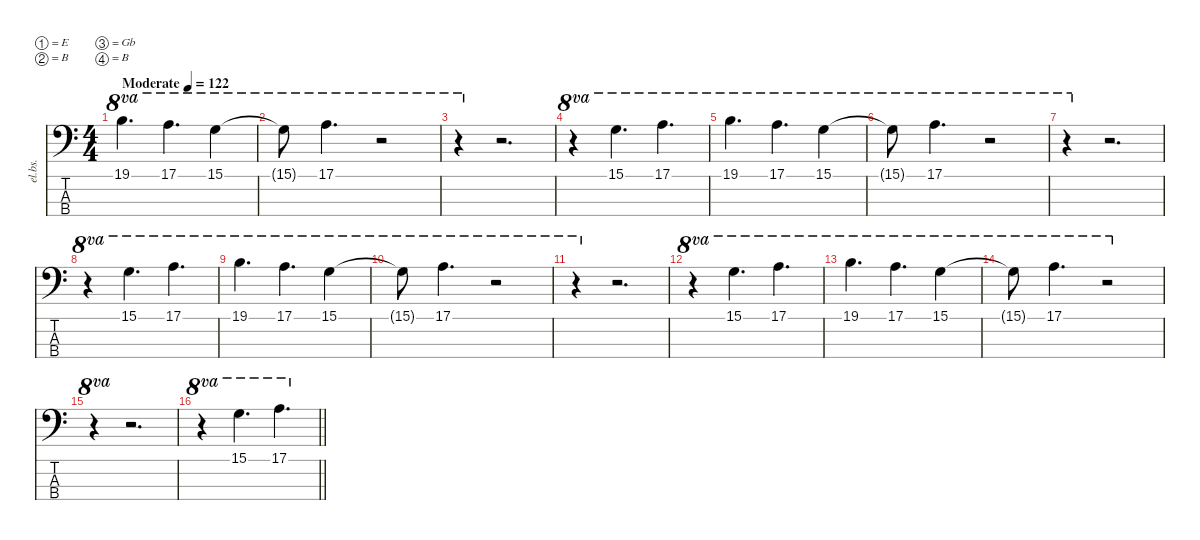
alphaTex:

\defaultSystemsLayout 4
\hideDynamics
\bracketExtendMode nobrackets
\otherSystemsTrackNameOrientation horizontal
\track ("Bass" "el.bs.") {instrument electricbassfinger}
\staff {score tabs}
\tuning (E2 B1 Gb1 B0)
\ts (4 4)
\beaming (8 2 2 2 2)
\tempo (122 "Moderate")
\clef f4
\ks c
19.1.4{d ot 8va dy f instrument electricbassfinger beam Down} 17.1.4{d ot 8va beam Down} 15.1.4{ot 8va beam Down} |
15.1{t}.8{ot 8va beam Down} 17.1.4{d ot 8va beam Down} r.2{ot 8va beam Down} |
r.4{ot 8va beam Down} r.2{d beam Down} |
r.4{ot 8va beam Down} 15.1.4{d ot 8va beam Down} 17.1.4{d ot 8va beam Down} |
19.1.4{d ot 8va beam Down} 17.1.4{d ot 8va beam Down} 15.1.4{ot 8va beam Down} |
15.1{t}.8{ot 8va beam Down} 17.1.4{d ot 8va beam Down} r.2{ot 8va beam Down} |
r.4{ot 8va beam Down} r.2{d beam Down} |
r.4{ot 8va beam Down} 15.1.4{d ot 8va beam Down} 17.1.4{d ot 8va beam Down} |
19.1.4{d ot 8va beam Down} 17.1.4{d ot 8va beam Down} 15.1.4{ot 8va beam Down} |
15.1{t}.8{ot 8va beam Down} 17.1.4{d ot 8va beam Down} r.2{ot 8va beam Down} |
r.4{ot 8va beam Down} r.2{d beam Down} |
r.4{ot 8va beam Down} 15.1.4{d ot 8va beam Down} 17.1.4{d ot 8va beam Down} |
19.1.4{d ot 8va beam Down} 17.1.4{d ot 8va beam Down} 15.1.4{ot 8va beam Down} |
15.1{t}.8{ot 8va beam Down} 17.1.4{d ot 8va beam Down} r.2{ot 8va beam Down} |
r.4{ot 8va beam Down} r.2{d beam Down} |
\barLineRight lightlight
r.4{ot 8va beam Down} 15.1.4{d ot 8va beam Down} 17.1.4{d ot 8va beam Down}
